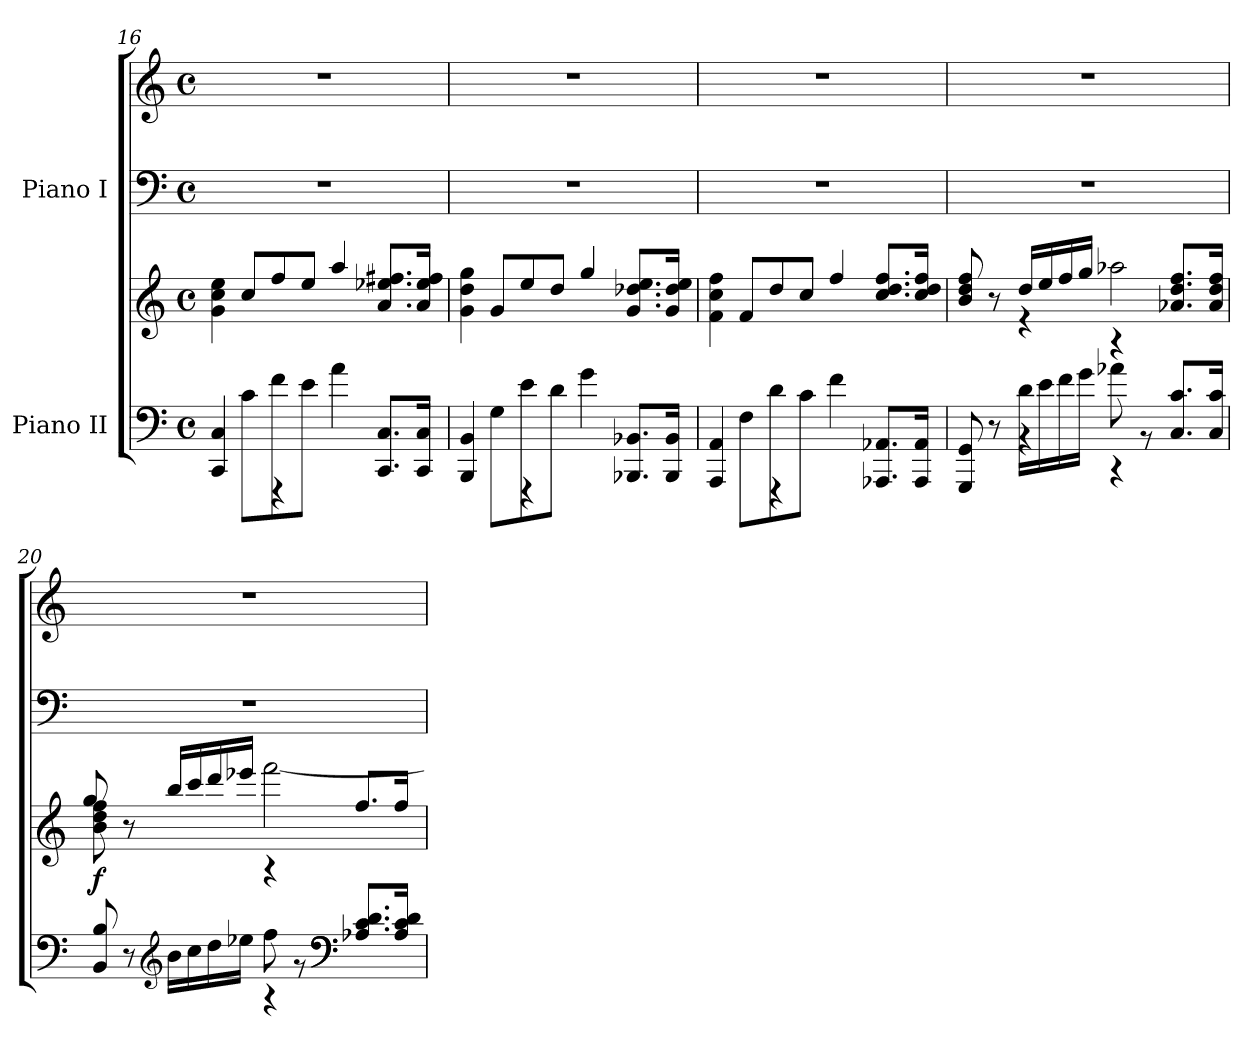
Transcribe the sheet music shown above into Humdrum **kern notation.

**kern	**kern	**dynam	**kern	**kern
*part2	*part2	*part2	*part1	*part1
*staff4	*staff3	*staff3/4	*staff2	*staff1
*I"Piano II	*	*	*I"Piano I	*
*clefF4	*clefG2	*	*clefF4	*clefG2
*k[]	*k[]	*	*k[]	*k[]
*M4/4	*M4/4	*	*M4/4	*M4/4
*met(c)	*met(c)	*	*met(c)	*met(c)
=16	=16	=16	=16	=16
*^	*^	*	*	*
4CC/ 4C/	8ryy	8ryy	4g\ 4cc\ 4ee\	.	1r	1r
.	8c\L	8cc/L	.	.	.	.
4rFFF	8f\	8ff/	2.ryy	.	.	.
.	8e\J	8ee/J	.	.	.	.
4a\	2ryy	4aa/	.	.	.	.
8.CC/ 8.C/L	.	8.a/ 8.ee-X/ 8.ff#X/L	.	.	.	.
16CC/ 16C/Jk	.	16a/ 16ee-/ 16ff#/Jk	.	.	.	.
=17	=17	=17	=17	=17	=17	=17
4BBB/ 4BB/	8ryy	8ryy	4g\ 4dd\ 4gg\	.	1r	1r
.	8G\L	8g/L	.	.	.	.
4rFFF	8e\	8ee/	2.ryy	.	.	.
.	8d\J	8dd/J	.	.	.	.
4g\	2ryy	4gg/	.	.	.	.
8.BBB-X/ 8.BB-X/L	.	8.g/ 8.dd-X/ 8.ee/L	.	.	.	.
16BBB-/ 16BB-/Jk	.	16g/ 16dd-/ 16ee/Jk	.	.	.	.
!!LO:LB:g=z
=18	=18	=18	=18	=18	=18	=18
4AAA/ 4AA/	8ryy	8ryy	4f\ 4cc\ 4ff\	.	1r	1r
.	8F\L	8f/L	.	.	.	.
4rFFF	8d\	8dd/	2.ryy	.	.	.
.	8c\J	8cc/J	.	.	.	.
4f\	2ryy	4ff/	.	.	.	.
8.AAA-X/ 8.AA-X/L	.	8.cc/ 8.dd/ 8.ff/L	.	.	.	.
16AAA-/ 16AA-/Jk	.	16cc/ 16dd/ 16ff/Jk	.	.	.	.
=19	=19	=19	=19	=19	=19	=19
8GGG/ 8GG/	4ryy	8b/ 8dd/ 8ff/	4ryy	.	1r	1r
8r	.	8r	.	.	.	.
16d\LL	4r	16dd/LL	4r	.	.	.
16e\	.	16ee/	.	.	.	.
16f\	.	16ff/	.	.	.	.
16g\JJ	.	16gg/JJ	.	.	.	.
4rCC	8a-X\	4rA	2aa-X\	.	.	.
.	8r	.	.	.	.	.
8.C/ 8.c/L	4ryy	8.a-X/ 8.dd/ 8.ff/L	.	.	.	.
16C/ 16c/Jk	.	16a-/ 16dd/ 16ff/Jk	.	.	.	.
=20	=20	=20	=20	=20	=20	=20
!	!	!	!	!LO:DY:b	!	!
8BB/ 8B/	2ryy	8b\ 8dd\ 8ff\	8gg/	f	1r	1r
8r	.	8r	4.ryy	.	.	.
*clefG2	*	*	*	*	*	*
16b\LL	.	16bb/LL	.	.	.	.
16cc\	.	16ccc/	.	.	.	.
16dd\	.	16ddd/	.	.	.	.
16ee-X\JJ	.	16eee-X/JJ	.	.	.	.
4rA	8ff\	4rA	[2fff\	.	.	.
.	8r	.	.	.	.	.
*clefF4	*	*	*	*	*	*
8.A-X/ 8.c/ 8.d/L	4ryy	8.ff/L	.	.	.	.
16A-/ 16c/ 16d/Jk	.	16ff/Jk	.	.	.	.
*v	*v	*	*	*	*	*
*	*v	*v	*	*	*
=	=	=	=	=
*-	*-	*-	*-	*-
